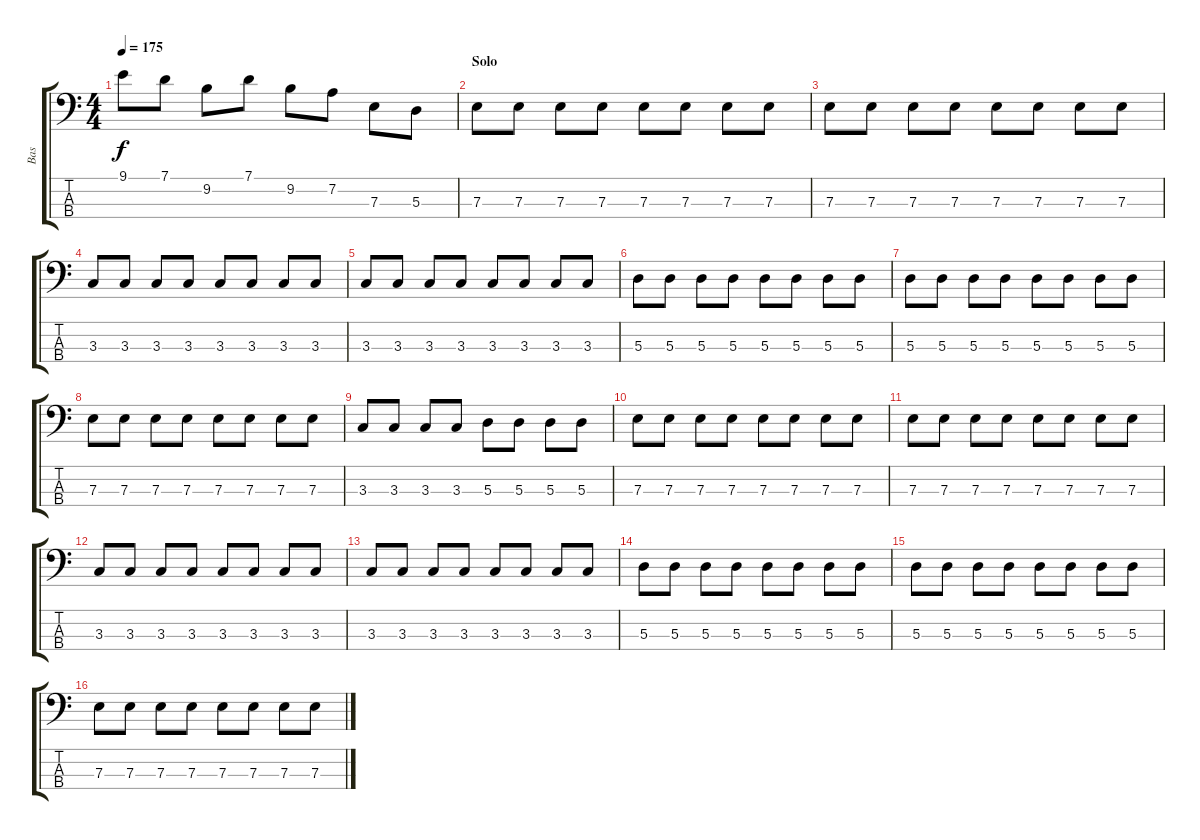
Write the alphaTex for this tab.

\track ("Bas" "Bas") {instrument electricbassfinger}
\staff {score tabs}
\tuning (G2 D2 A1 E1) {hide}
\ts (4 4)
\tempo 175
\clef f4
\ks c
9.1.8{dy f} 7.1.8 9.2.8 7.1.8 9.2.8 7.2.8 7.3.8 5.3.8 |
\section ("" "Solo")
7.3.8 7.3.8 7.3.8 7.3.8 7.3.8 7.3.8 7.3.8 7.3.8 |
7.3.8 7.3.8 7.3.8 7.3.8 7.3.8 7.3.8 7.3.8 7.3.8 |
3.3.8 3.3.8 3.3.8 3.3.8 3.3.8 3.3.8 3.3.8 3.3.8 |
3.3.8 3.3.8 3.3.8 3.3.8 3.3.8 3.3.8 3.3.8 3.3.8 |
5.3.8 5.3.8 5.3.8 5.3.8 5.3.8 5.3.8 5.3.8 5.3.8 |
5.3.8 5.3.8 5.3.8 5.3.8 5.3.8 5.3.8 5.3.8 5.3.8 |
7.3.8 7.3.8 7.3.8 7.3.8 7.3.8 7.3.8 7.3.8 7.3.8 |
3.3.8 3.3.8 3.3.8 3.3.8 5.3.8 5.3.8 5.3.8 5.3.8 |
7.3.8 7.3.8 7.3.8 7.3.8 7.3.8 7.3.8 7.3.8 7.3.8 |
7.3.8 7.3.8 7.3.8 7.3.8 7.3.8 7.3.8 7.3.8 7.3.8 |
3.3.8 3.3.8 3.3.8 3.3.8 3.3.8 3.3.8 3.3.8 3.3.8 |
3.3.8 3.3.8 3.3.8 3.3.8 3.3.8 3.3.8 3.3.8 3.3.8 |
5.3.8 5.3.8 5.3.8 5.3.8 5.3.8 5.3.8 5.3.8 5.3.8 |
5.3.8 5.3.8 5.3.8 5.3.8 5.3.8 5.3.8 5.3.8 5.3.8 |
7.3.8 7.3.8 7.3.8 7.3.8 7.3.8 7.3.8 7.3.8 7.3.8
